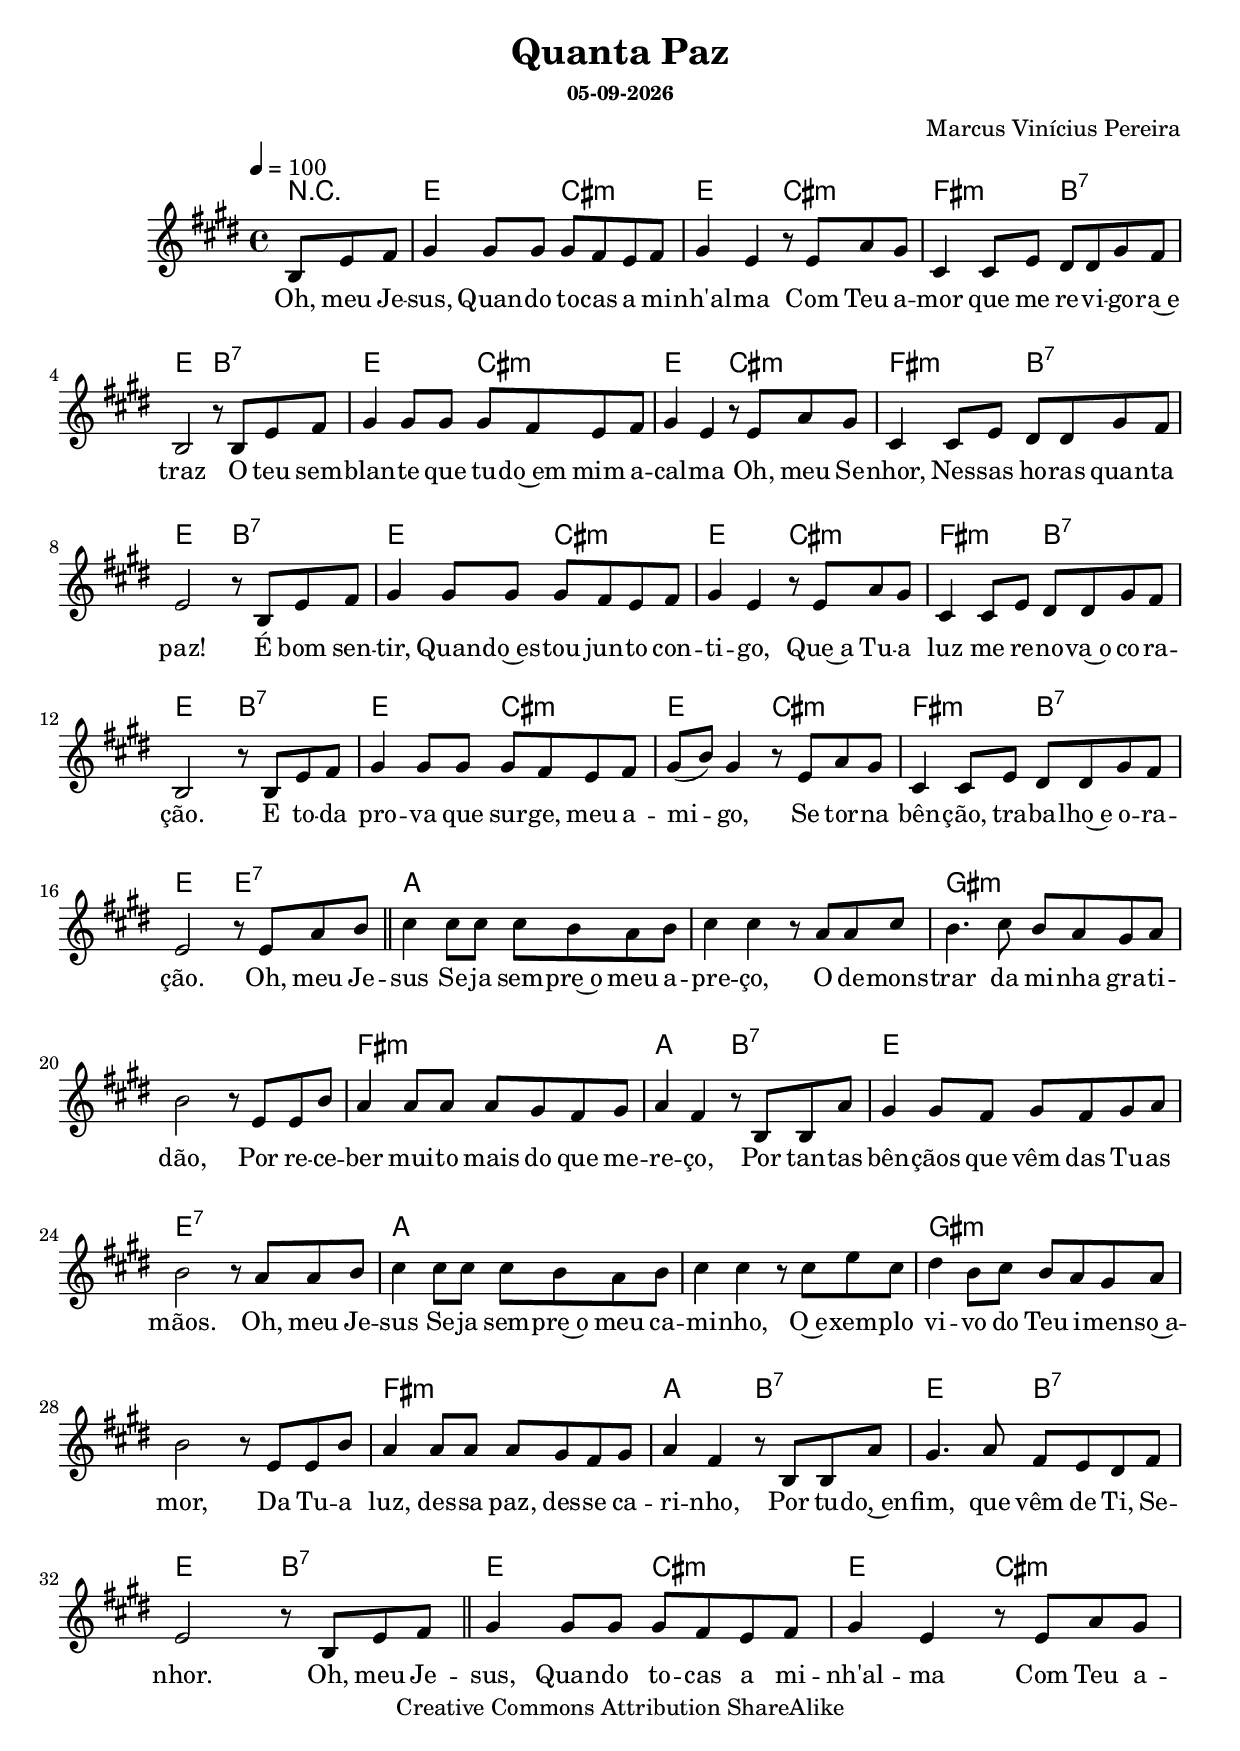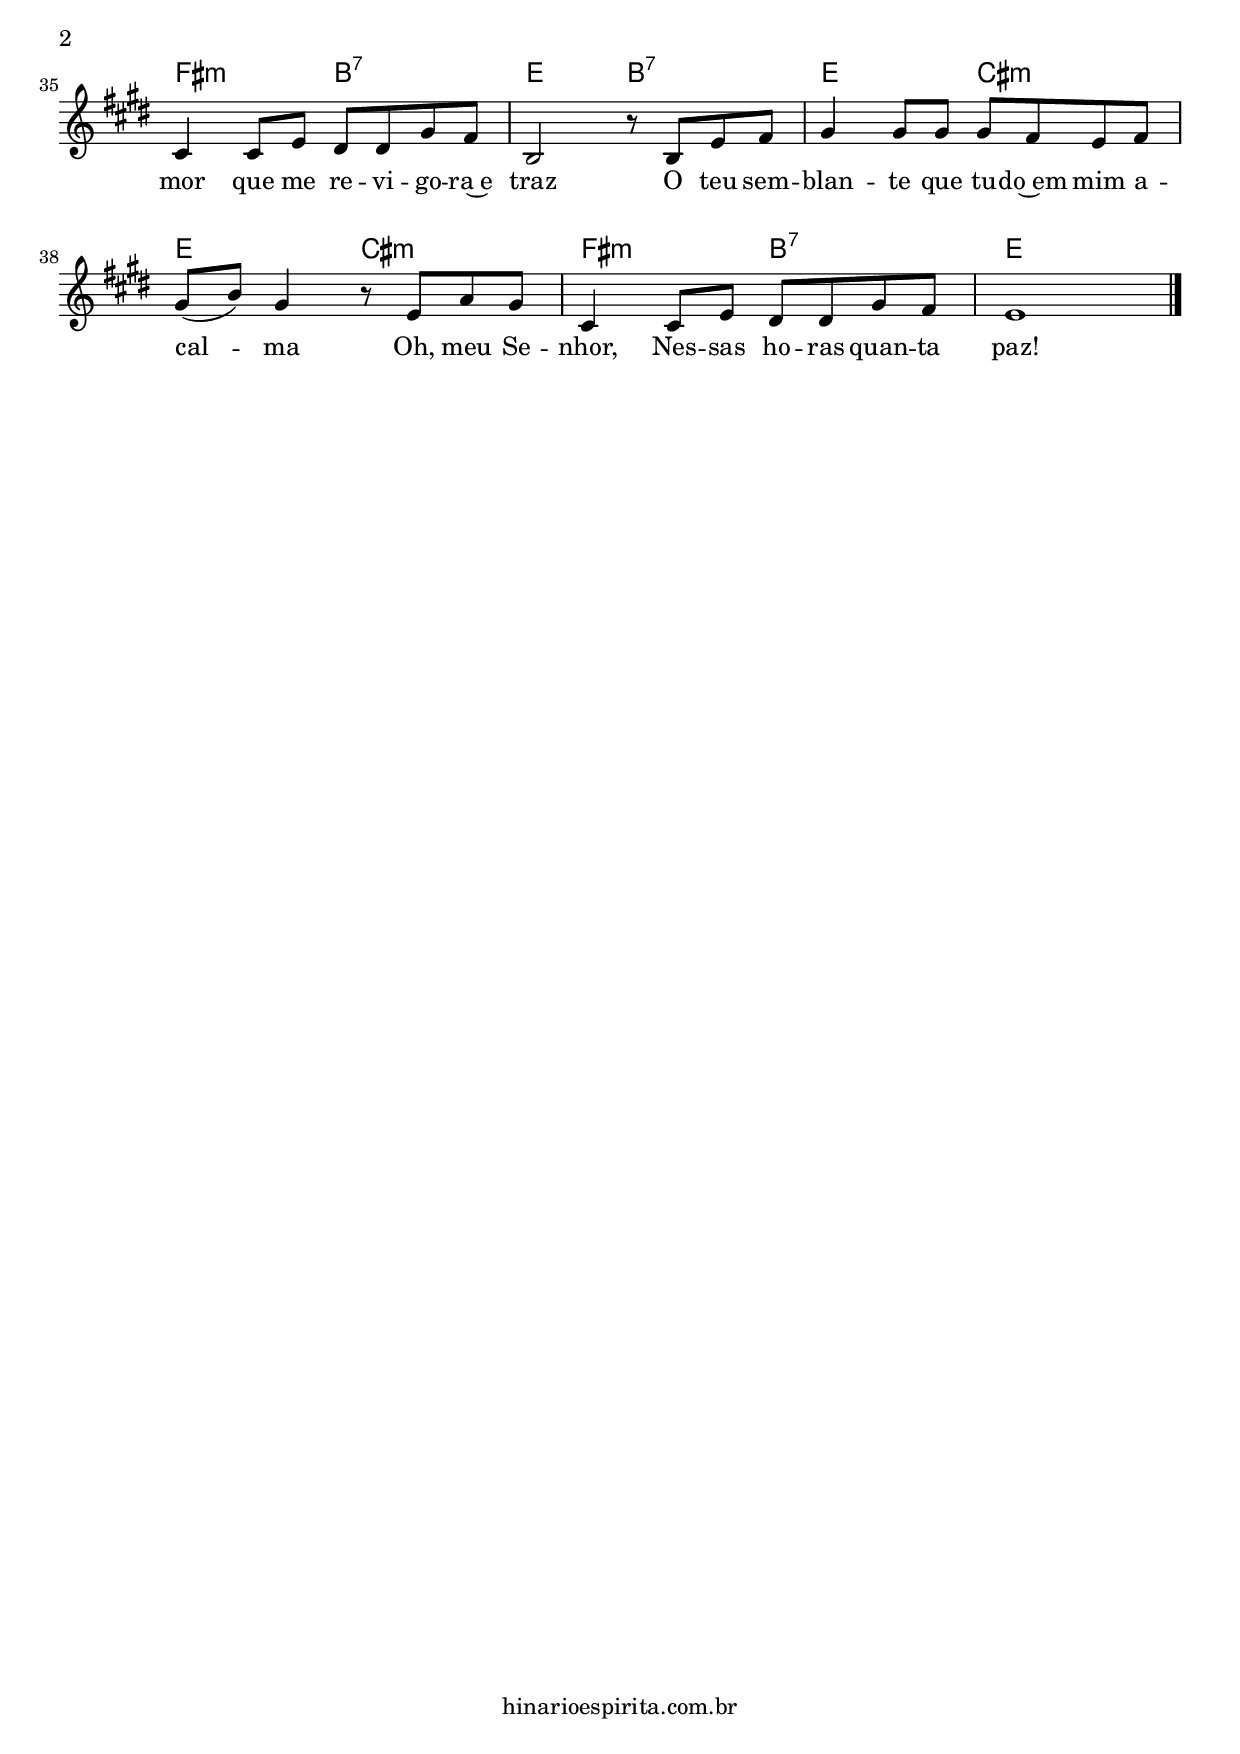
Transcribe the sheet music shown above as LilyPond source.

\version "2.16.2"
\pointAndClickOff

\header {
  title = "Quanta Paz"
  composer = "Marcus Vinícius Pereira"
  subsubtitle = #(strftime "%d-%m-%Y" (localtime (current-time)))
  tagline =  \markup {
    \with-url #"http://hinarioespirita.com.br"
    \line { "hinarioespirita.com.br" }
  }
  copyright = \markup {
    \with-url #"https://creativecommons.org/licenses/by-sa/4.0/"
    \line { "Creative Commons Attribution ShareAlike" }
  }
}

harmonia = \chordmode {
  r4.
  e2 cis:m e cis:m fis:m b:7 e b:7
  e2 cis:m e cis:m fis:m b:7 e b:7

  e2 cis:m e cis:m fis:m b:7 e b:7
  e2 cis:m e cis:m fis:m b:7 e e:7

  \repeat percent 2 {a1} \repeat percent 2 {gis:m}
  fis:m a2 b:7 e1 e:7

  \repeat percent 2 {a1} \repeat percent 2 {gis:m}
  fis:m a2 b:7 e2 b:7 e b:7

  e2 cis:m e cis:m fis:m b:7 e b:7
  e2 cis:m e cis:m fis:m b:7 e1
}

letra = \lyricmode {
  Oh, meu Je -- sus,
  Quan -- do to -- cas a mi -- nh'al -- ma
  Com Teu a -- mor que me re -- vi -- go -- ra~e traz
  O teu sem -- blan -- te que tu -- do~em mim a -- cal -- ma
  Oh, meu Se -- nhor,
  Nes -- sas ho -- ras quan -- ta paz!

  É bom sen -- tir,
  Quan -- do~es -- tou jun -- to con -- ti -- go,
  Que~a Tu -- a luz me re -- no -- va~o co -- ra -- ção.
  E to -- da pro -- va que sur -- ge, meu a -- mi -- go,
  Se tor -- na bên -- ção, tra -- ba -- lho~e o -- ra -- ção.

  Oh, meu Je -- sus
  Se -- ja sem -- pre~o meu a -- pre -- ço,
  O de -- mons -- trar da mi -- nha gra -- ti -- dão,
  Por re -- ce -- ber mui -- to mais do que me -- re -- ço,
  Por tan -- tas bên -- çãos que vêm das Tu -- as mãos.

  Oh, meu Je -- sus
  Se -- ja sem -- pre~o meu ca -- mi -- nho,
  O~e -- xem -- plo vi -- vo do Teu i -- men -- so~a -- mor,
  Da Tu -- a luz, des -- sa paz, des -- se ca -- ri -- nho,
  Por tu -- do,~en -- fim, que vêm de Ti, Se -- nhor.

  Oh, meu Je -- sus,
  Quan -- do to -- cas a mi -- nh'al -- ma
  Com Teu a -- mor que me re -- vi -- go -- ra~e traz
  O teu sem -- blan -- te que tu -- do~em mim a -- cal -- ma
  Oh, meu Se -- nhor,
  Nes -- sas ho -- ras quan -- ta paz!
}

melodia = \relative c' {
  \clef treble
  \key e \major
  \time 4/4
  \tempo 4 = 100

   \partial 4. b8 e fis |
   gis4 gis8 gis gis fis e fis | gis4 e4 r8 e8 a gis | cis,4 cis8 e dis dis gis fis | b,2 r8 b8 e fis |
   gis4 gis8 gis gis fis e fis | gis4 e r8 e a gis | cis,4 cis8 e dis dis gis fis | e2 r8 b8 e fis |

   gis4 gis8 gis gis fis e fis | gis4 e r8 e8 a gis | cis,4 cis8 e dis dis gis fis | b,2 r8 b e fis |
   gis4 gis8 gis gis fis e fis | gis( b) gis4 r8 e8 a gis | cis,4 cis8 e dis dis gis fis | e2 r8 e8 a b \bar "||"

   cis4 cis8 cis cis b a b | cis4 cis4 r8 a8 a cis | b4. cis8 b a gis a | b2 r8 e,8 e b' |
   a4 a8 a a gis fis gis | a4 fis4 r8 b,8 b a' | gis4 gis8 fis gis fis gis a | b2 r8 a8 a b |

   cis4 cis8 cis cis b a b | cis4 cis r8 cis8 e cis | dis4 b8 cis b a gis a | b2 r8 e,8 e b' |
   a4 a8 a a gis fis gis | a4 fis r8 b,8 b a' | gis4. a8 fis e dis fis | e2 r8 b8 e fis \bar "||"

   gis4 gis8 gis gis fis e fis | gis4 e4 r8 e8 a gis | cis,4 cis8 e dis dis gis fis | b,2 r8 b8 e fis |
   gis4 gis8 gis gis fis e fis | gis( b) gis4 r8 e a gis | cis,4 cis8 e dis dis gis fis | e1 \bar "|."
}

\score {
  <<
    \new ChordNames { \harmonia }
    \new Staff <<
      \new Voice = "melodia" { \melodia }
      \lyricsto "melodia" \new Lyrics \letra
      \set Staff.midiInstrument = #"acoustic grand"
    >>
  >>
  \layout {}
  \midi {}
}
